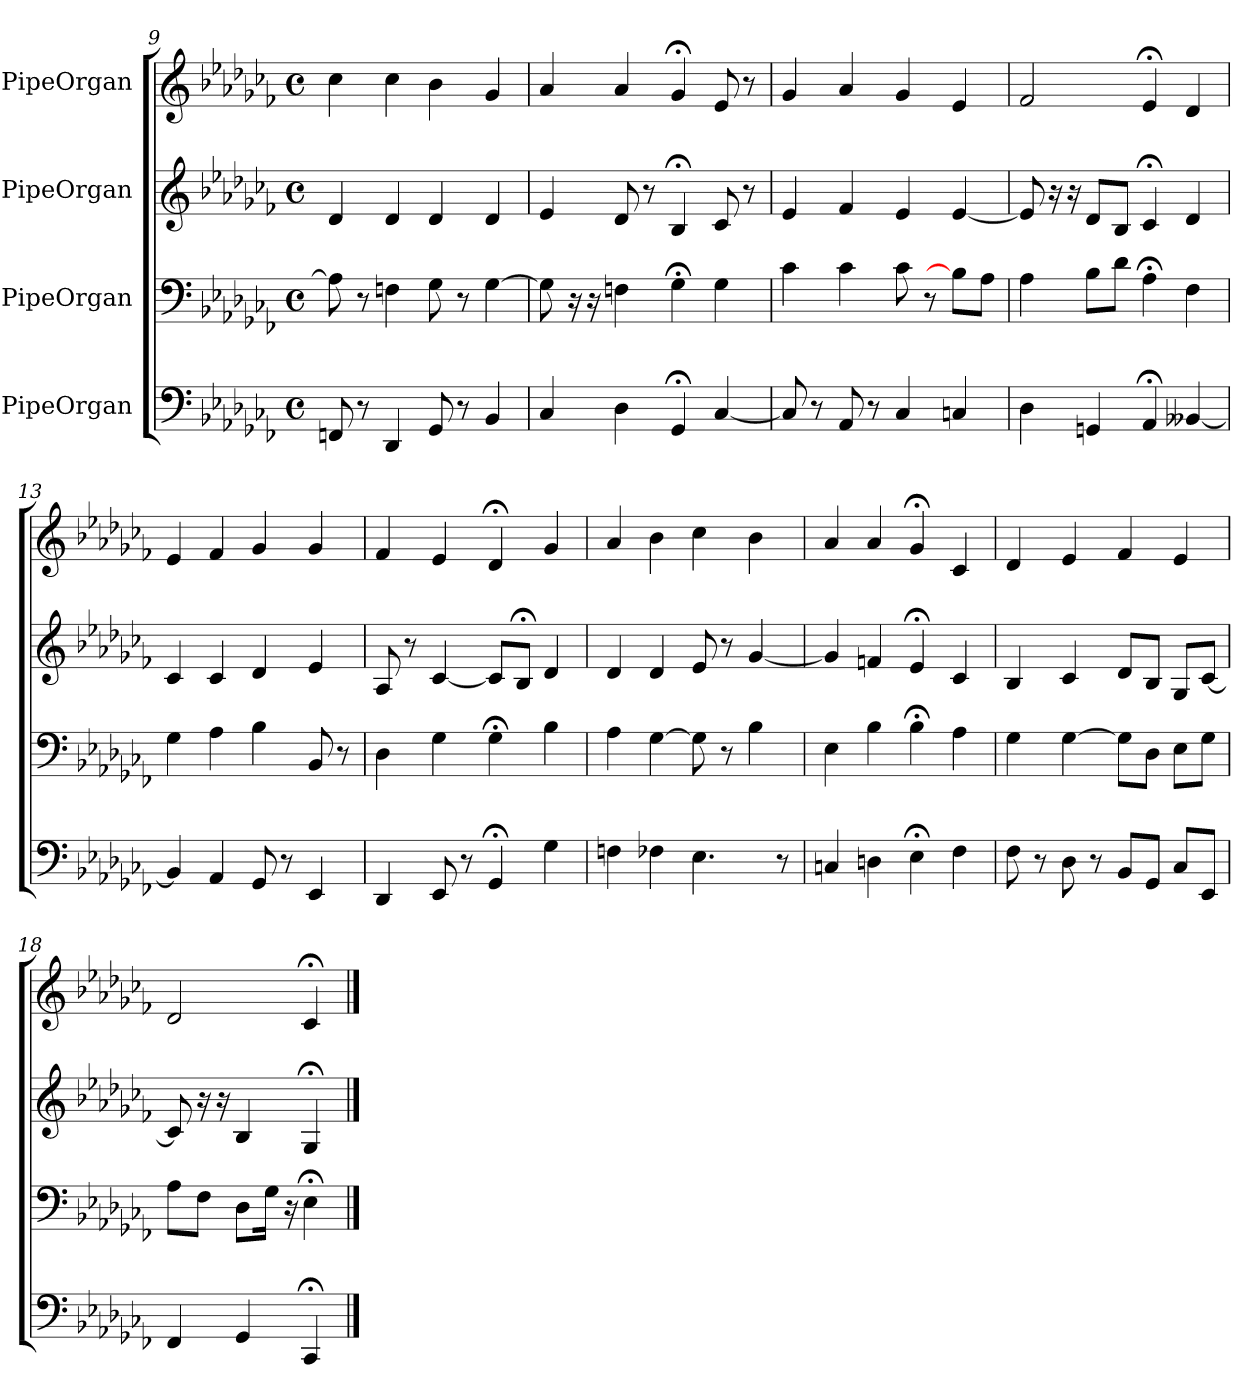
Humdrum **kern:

**kern	**kern	**kern	**kern
*part4	*part3	*part2	*part1
*staff4	*staff3	*staff2	*staff1
*I"PipeOrgan	*I"PipeOrgan	*I"PipeOrgan	*I"PipeOrgan
*k[b-e-a-d-g-c-f-]	*k[b-e-a-d-g-c-f-]	*k[b-e-a-d-g-c-f-]	*k[b-e-a-d-g-c-f-]
*C-:	*C-:	*C-:	*C-:
*M4/4	*M4/4	*M4/4	*M4/4
*met(c)	*met(c)	*met(c)	*met(c)
=9	=9	=9	=9
8FFn	8A-]	4d-	4cc-
8r	8r	.	.
4DD-	4Fn	4d-	4cc-
8GG-	8G-	4d-	4b-
8r	8r	.	.
4BB-	[4G-	4d-	4g-
=10	=10	=10	=10
4C-	8G-]	4e-	4a-
.	16r	.	.
.	16r	.	.
4D-	4Fn	8d-	4a-
.	.	8r	.
4GG-;<	4G-;<	4B-;<	4g-;<
[4C-	4G-	8c-	8e-
.	.	8r	8r
=11	=11	=11	=11
8C-]	4c-	4e-	4g-
8r	.	.	.
8AA-	4c-	4f-	4a-
8r	.	.	.
4C-	8c-	4e-	4g-
.	8r	.	.
4Cn	8B--L]	[4e-	4e-
.	8A-J	.	.
=12	=12	=12	=12
4D-	4A-	8e-]	2f-
.	.	16r	.
.	.	16r	.
4GGn	8B-L	8d-L	.
.	8d-J	8B-J	.
4AA-;<	4A-;<	4c-;<	4e-;<
[4BB--X	4F-	4d-	4d-
=13	=13	=13	=13
4BB--]	4G-	4c-	4e-
4AA-	4A-	4c-	4f-
8GG-	4B-	4d-	4g-
8r	.	.	.
4EE-	8BB-	4e-	4g-
.	8r	.	.
=14	=14	=14	=14
4DD-	4D-	8A-	4f-
.	.	8r	.
8EE-	4G-	[4c-	4e-
8r	.	.	.
4GG-;<	4G-;<	8c-L]	4d-;<
.	.	8B-;<J	.
4G-	4B-	4d-	4g-
=15	=15	=15	=15
4Fn	4A-	4d-	4a-
4F-X	[4G-	4d-	4b-
4.E-	8G-]	8e-	4cc-
.	8r	8r	.
.	4B-	[4g-	4b-
8r	.	.	.
=16	=16	=16	=16
4Cn	4E-	4g-]	4a-
4Dn	4B-	4fn	4a-
4E-;<	4B-;<	4e-;<	4g-;<
4F-	4A-	4c-	4c-
=17	=17	=17	=17
8F-	4G-	4B-	4d-
8r	.	.	.
8D-	[4G-	4c-	4e-
8r	.	.	.
8BB-L	8G-L]	8d-L	4f-
8GG-J	8D-J	8B-J	.
8C-L	8E-L	8G-L	4e-
8EE-J	8G-J	[8c-J	.
=18	=18	=18	=18
4FF-	8A-L	8c-]	2d-
.	8F-J	16r	.
.	.	16r	.
4GG-	8D-L	4B-	.
.	16G-Jk	.	.
.	16r	.	.
4CC-;<	4E-;<	4G-;<	4c-;<
==	==	==	==
*-	*-	*-	*-
